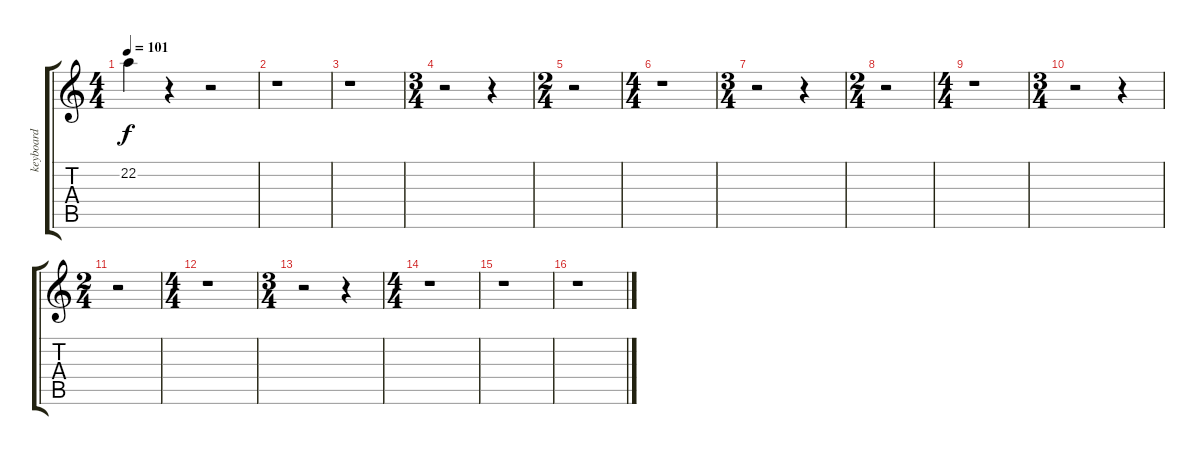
\track ("keyboard" "keyboard") {instrument electricpiano1}
\staff {score tabs}
\tuning (E4 B3 G3 D3 A2 E2) {hide}
\ts (4 4)
\tempo 101
\clef g2
\ks c
22.2{t}.4{dy f} r.4 r.2 |
r.1 |
r.1 |
\ts (3 4)
r.2 r.4 |
\ts (2 4)
r.2 |
\ts (4 4)
r.1 |
\ts (3 4)
r.2 r.4 |
\ts (2 4)
r.2 |
\ts (4 4)
r.1 |
\ts (3 4)
r.2 r.4 |
\ts (2 4)
r.2 |
\ts (4 4)
r.1 |
\ts (3 4)
r.2 r.4 |
\ts (4 4)
r.1 |
r.1 |
r.1
